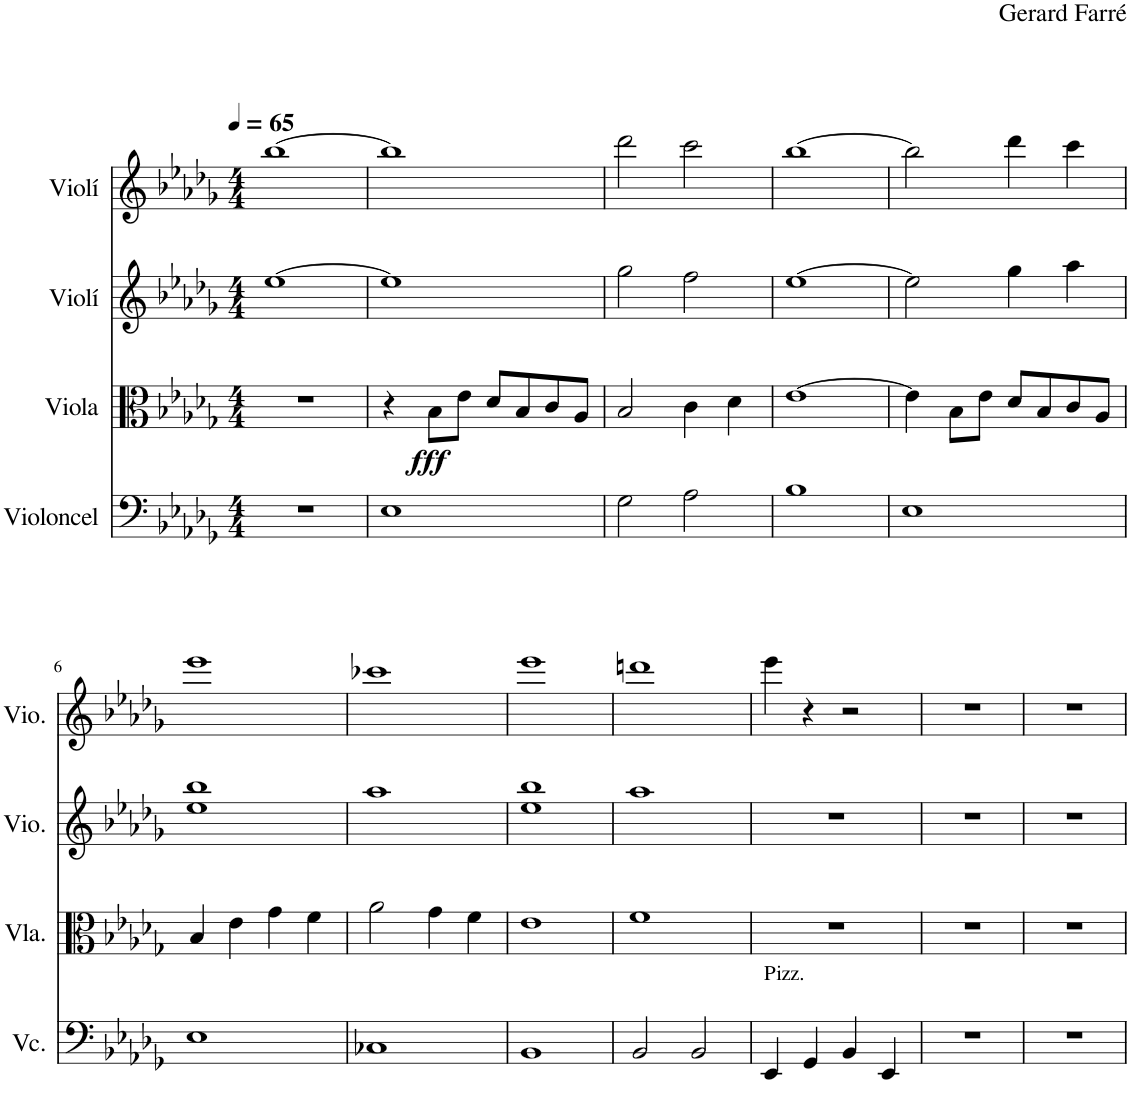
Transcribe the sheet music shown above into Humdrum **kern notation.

**kern	**kern	**dynam	**kern	**kern
*part4	*part3	*part3	*part2	*part1
*staff4	*staff3	*staff3	*staff2	*staff1
*I"Violoncel	*I"Viola	*	*I"Violí	*I"Violí
*I'Vc.	*I'Vla.	*	*I'Vio.	*I'Vio.
*clefF4	*clefC3	*	*clefG2	*clefG2
*k[b-e-a-d-g-]	*k[b-e-a-d-g-]	*	*k[b-e-a-d-g-]	*k[b-e-a-d-g-]
*M4/4	*M4/4	*	*M4/4	*M4/4
*MM65	*MM65	*	*MM65	*MM65
=1	=1	=1	=1	=1
1r	1r	.	[1ee-	[1bb-
=2	=2	=2	=2	=2
1E-	4r	.	1ee-]	1bb-]
!	!	!LO:DY:b	!	!
.	8B-\L	fff	.	.
.	8e-\J	.	.	.
.	8d-/L	.	.	.
.	8B-/	.	.	.
.	8c/	.	.	.
.	8A-/J	.	.	.
=3	=3	=3	=3	=3
2G-\	2B-/	.	2gg-\	2ddd-\
2A-\	4c\	.	2ff\	2ccc\
.	4d-\	.	.	.
=4	=4	=4	=4	=4
1B-	[1e-	.	[1ee-	[1bb-
=5	=5	=5	=5	=5
1E-	4e-\]	.	2ee-\]	2bb-\]
.	8B-\L	.	.	.
.	8e-\J	.	.	.
.	8d-/L	.	4gg-\	4ddd-\
.	8B-/	.	.	.
.	8c/	.	4aa-\	4ccc\
.	8A-/J	.	.	.
!!LO:LB:g=z
=6	=6	=6	=6	=6
1E-	4B-/	.	1ee- 1bb-	1eee-
.	4e-\	.	.	.
.	4g-\	.	.	.
.	4f\	.	.	.
=7	=7	=7	=7	=7
1C-X	2a-\	.	1aa-	1ccc-X
.	4g-\	.	.	.
.	4f\	.	.	.
=8	=8	=8	=8	=8
1BB-	1e-	.	1ee- 1bb-	1eee-
=9	=9	=9	=9	=9
2BB-/	1f	.	1aa-	1dddn
2BB-/	.	.	.	.
=10	=10	=10	=10	=10
!LO:TX:a:t=Pizz.	!	!	!	!
4EE-/	1r	.	1r	4eee-\
4GG-/	.	.	.	4r
4BB-/	.	.	.	2r
4EE-/	.	.	.	.
=11	=11	=11	=11	=11
1r	1r	.	1r	1r
=12	=12	=12	=12	=12
1r	1r	.	1r	1r
=	=	=	=	=
*-	*-	*-	*-	*-
